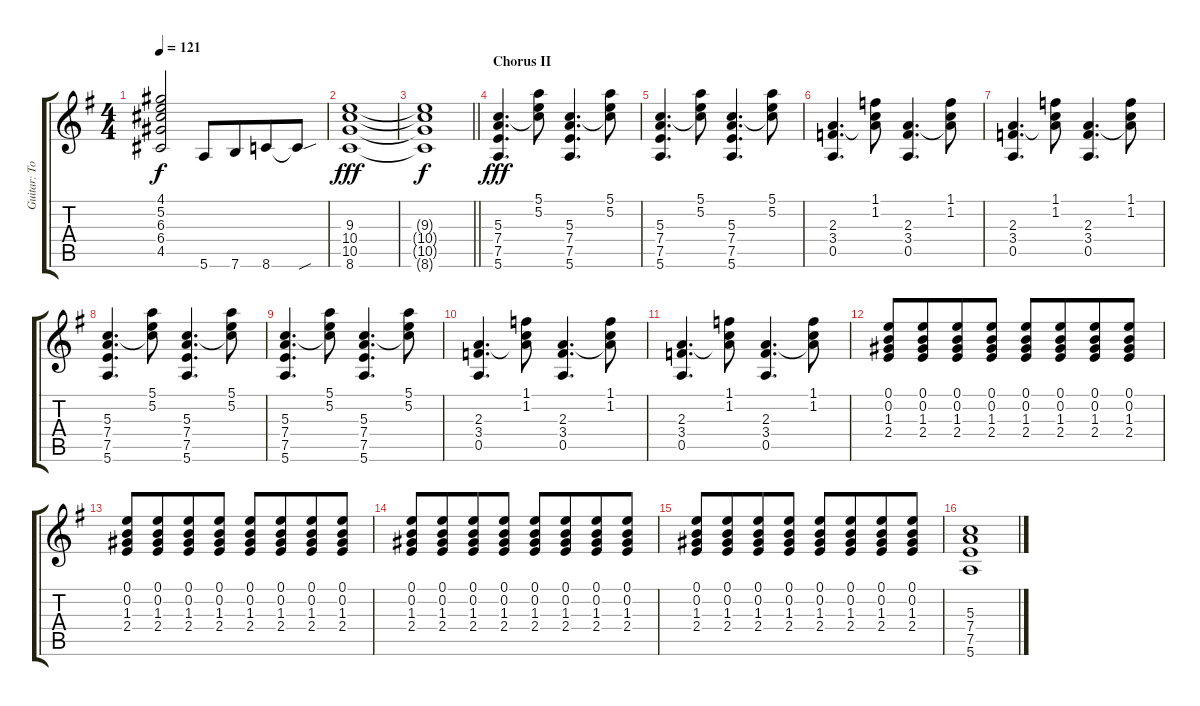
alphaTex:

\track ("Guitar: Tony" "Guitar: To") {instrument distortionguitar}
\staff {score tabs}
\tuning (E4 B3 G3 D3 A2 E2) {hide}
\ts (4 4)
\tempo 121
\clef g2
\ks g
(4.1{t} 5.2{t} 6.3{t} 6.4{t} 4.5{t}).2{dy f} 5.6.8 7.6.8{beam merge} 8.6.8 8.6{sou t}.8 |
(9.3 10.4 10.5 8.6).1{dy fff} |
\barLineRight lightlight
(9.3{t} 10.4{t} 10.5{t} 8.6{t}).1{dy f} |
\section ("" "Chorus II")
(5.3 7.4 7.5 5.6).4{d dy fff} (5.1 5.2 5.3{t}).8 (5.3 7.4 7.5 5.6).4{d} (5.1 5.2 5.3{t}).8 |
(5.3 7.4 7.5 5.6).4{d} (5.1 5.2 5.3{t}).8 (5.3 7.4 7.5 5.6).4{d} (5.1 5.2 5.3{t}).8 |
(2.3 3.4 0.5).4{d} (1.1 1.2 2.3{t}).8 (2.3 3.4 0.5).4{d} (1.1 1.2 2.3{t}).8 |
(2.3 3.4 0.5).4{d} (1.1 1.2 2.3{t}).8 (2.3 3.4 0.5).4{d} (1.1 1.2 2.3{t}).8 |
(5.3 7.4 7.5 5.6).4{d} (5.1 5.2 5.3{t}).8 (5.3 7.4 7.5 5.6).4{d} (5.1 5.2 5.3{t}).8 |
(5.3 7.4 7.5 5.6).4{d} (5.1 5.2 5.3{t}).8 (5.3 7.4 7.5 5.6).4{d} (5.1 5.2 5.3{t}).8 |
(2.3 3.4 0.5).4{d} (1.1 1.2 2.3{t}).8 (2.3 3.4 0.5).4{d} (1.1 1.2 2.3{t}).8 |
(2.3 3.4 0.5).4{d} (1.1 1.2 2.3{t}).8 (2.3 3.4 0.5).4{d} (1.1 1.2 2.3{t}).8 |
(0.1 0.2 1.3 2.4).8 (0.1 0.2 1.3 2.4).8{beam merge} (0.1 0.2 1.3 2.4).8 (0.1 0.2 1.3 2.4).8 (0.1 0.2 1.3 2.4).8 (0.1 0.2 1.3 2.4).8{beam merge} (0.1 0.2 1.3 2.4).8 (0.1 0.2 1.3 2.4).8 |
(0.1 0.2 1.3 2.4).8 (0.1 0.2 1.3 2.4).8{beam merge} (0.1 0.2 1.3 2.4).8 (0.1 0.2 1.3 2.4).8 (0.1 0.2 1.3 2.4).8 (0.1 0.2 1.3 2.4).8{beam merge} (0.1 0.2 1.3 2.4).8 (0.1 0.2 1.3 2.4).8 |
(0.1 0.2 1.3 2.4).8 (0.1 0.2 1.3 2.4).8{beam merge} (0.1 0.2 1.3 2.4).8 (0.1 0.2 1.3 2.4).8 (0.1 0.2 1.3 2.4).8 (0.1 0.2 1.3 2.4).8{beam merge} (0.1 0.2 1.3 2.4).8 (0.1 0.2 1.3 2.4).8 |
(0.1 0.2 1.3 2.4).8 (0.1 0.2 1.3 2.4).8{beam merge} (0.1 0.2 1.3 2.4).8 (0.1 0.2 1.3 2.4).8 (0.1 0.2 1.3 2.4).8 (0.1 0.2 1.3 2.4).8{beam merge} (0.1 0.2 1.3 2.4).8 (0.1 0.2 1.3 2.4).8 |
(5.3 7.4 7.5 5.6).1
